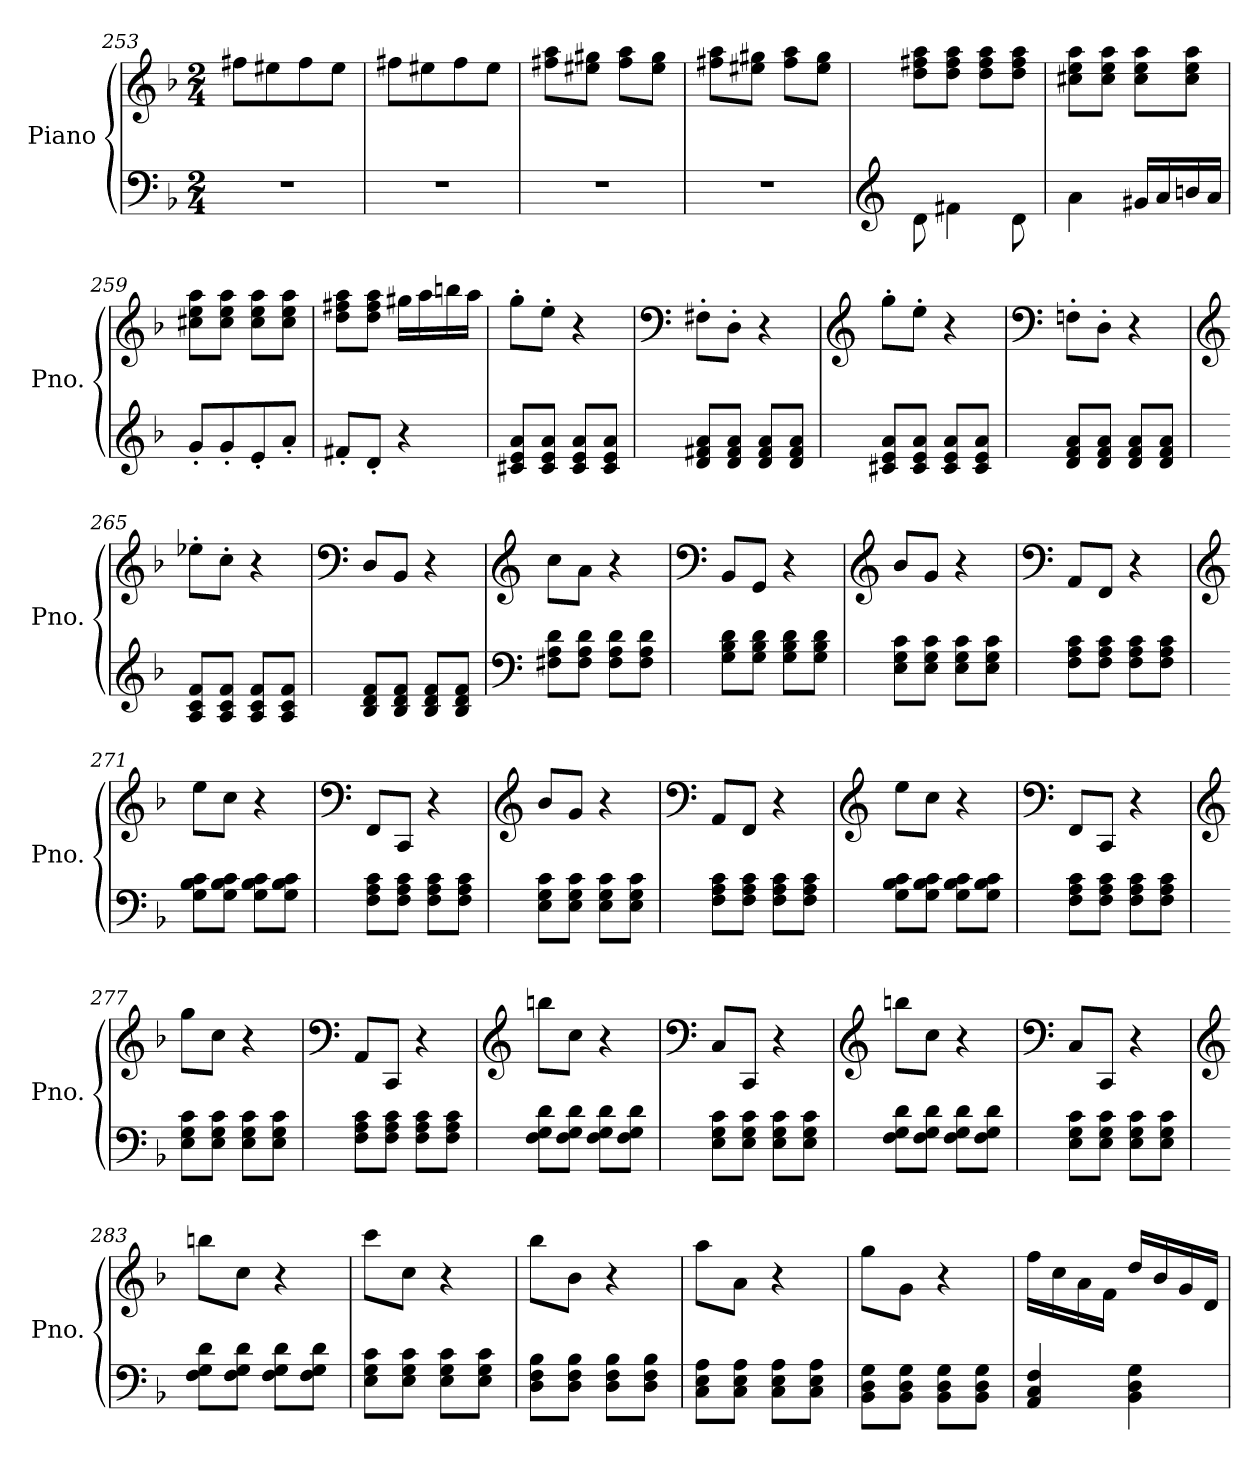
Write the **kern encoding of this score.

**kern	**kern
*part1	*part1
*staff2	*staff1
*I"Piano	*
*I'Pno.	*
*clefF4	*clefG2
*k[b-]	*k[b-]
*M2/4	*M2/4
=253	=253
2r	8ff#X\L
.	8ee#X\
.	8ff#\
.	8ee#\J
=254	=254
2r	8ff#X\L
.	8ee#X\
.	8ff#\
.	8ee#\J
=255	=255
2r	8ff#X\ 8aa\L
.	8ee#X\ 8gg#X\J
.	8ff#\ 8aa\L
.	8ee#\ 8gg#\J
=256	=256
2r	8ff#X\ 8aa\L
.	8ee#X\ 8gg#X\J
.	8ff#\ 8aa\L
.	8ee#\ 8gg#\J
=257	=257
*clefG2	*
8d\	8dd\ 8ff#X\ 8aa\L
4f#X\	8dd\ 8ff#\ 8aa\J
.	8dd\ 8ff#\ 8aa\L
8d\	8dd\ 8ff#\ 8aa\J
!!LO:PB:g=z
=258	=258
4a\	8cc#X\ 8ee\ 8aa\L
.	8cc#\ 8ee\ 8aa\J
16g#X/LL	8cc#\ 8ee\ 8aa\L
16a/	.
16bn/	8cc#\ 8ee\ 8aa\J
16a/JJ	.
=259	=259
8g'/L	8cc#X\ 8ee\ 8aa\L
8g'/	8cc#\ 8ee\ 8aa\J
8e'/	8cc#\ 8ee\ 8aa\L
8a'/J	8cc#\ 8ee\ 8aa\J
=260	=260
8f#X'/L	8dd\ 8ff#X\ 8aa\L
8d'/J	8dd\ 8ff#\ 8aa\J
4r	16gg#X\LL
.	16aa\
.	16bbn\
.	16aa\JJ
=261	=261
8c#X/ 8e/ 8a/L	8gg'\L
8c#/ 8e/ 8a/J	8ee'\J
8c#/ 8e/ 8a/L	4r
8c#/ 8e/ 8a/J	.
=262	=262
*	*clefF4
8d/ 8f#X/ 8a/L	8F#X'\L
8d/ 8f#/ 8a/J	8D'\J
8d/ 8f#/ 8a/L	4r
8d/ 8f#/ 8a/J	.
=263	=263
*	*clefG2
8c#X/ 8e/ 8a/L	8gg'\L
8c#/ 8e/ 8a/J	8ee'\J
8c#/ 8e/ 8a/L	4r
8c#/ 8e/ 8a/J	.
=264	=264
*	*clefF4
8d/ 8f/ 8a/L	8Fn'\L
8d/ 8f/ 8a/J	8D'\J
8d/ 8f/ 8a/L	4r
8d/ 8f/ 8a/J	.
!!LO:LB:g=z
=265	=265
*	*clefG2
8A/ 8c/ 8f/L	8ee-X'\L
8A/ 8c/ 8f/J	8cc'\J
8A/ 8c/ 8f/L	4r
8A/ 8c/ 8f/J	.
=266	=266
*	*clefF4
8B-/ 8d/ 8f/L	8D/L
8B-/ 8d/ 8f/J	8BB-/J
8B-/ 8d/ 8f/L	4r
8B-/ 8d/ 8f/J	.
=267	=267
*clefF4	*clefG2
8F#X\ 8A\ 8d\L	8cc\L
8F#\ 8A\ 8d\J	8a\J
8F#\ 8A\ 8d\L	4r
8F#\ 8A\ 8d\J	.
=268	=268
*	*clefF4
8G\ 8B-\ 8d\L	8BB-/L
8G\ 8B-\ 8d\J	8GG/J
8G\ 8B-\ 8d\L	4r
8G\ 8B-\ 8d\J	.
=269	=269
*	*clefG2
8E\ 8G\ 8c\L	8b-/L
8E\ 8G\ 8c\J	8g/J
8E\ 8G\ 8c\L	4r
8E\ 8G\ 8c\J	.
=270	=270
*	*clefF4
8F\ 8A\ 8c\L	8AA/L
8F\ 8A\ 8c\J	8FF/J
8F\ 8A\ 8c\L	4r
8F\ 8A\ 8c\J	.
=271	=271
*	*clefG2
8G\ 8B-\ 8c\L	8ee\L
8G\ 8B-\ 8c\J	8cc\J
8G\ 8B-\ 8c\L	4r
8G\ 8B-\ 8c\J	.
=272	=272
*	*clefF4
8F\ 8A\ 8c\L	8FF/L
8F\ 8A\ 8c\J	8CC/J
8F\ 8A\ 8c\L	4r
8F\ 8A\ 8c\J	.
!!LO:LB:g=z
=273	=273
*	*clefG2
8E\ 8G\ 8c\L	8b-/L
8E\ 8G\ 8c\J	8g/J
8E\ 8G\ 8c\L	4r
8E\ 8G\ 8c\J	.
=274	=274
*	*clefF4
8F\ 8A\ 8c\L	8AA/L
8F\ 8A\ 8c\J	8FF/J
8F\ 8A\ 8c\L	4r
8F\ 8A\ 8c\J	.
=275	=275
*	*clefG2
8G\ 8B-\ 8c\L	8ee\L
8G\ 8B-\ 8c\J	8cc\J
8G\ 8B-\ 8c\L	4r
8G\ 8B-\ 8c\J	.
=276	=276
*	*clefF4
8F\ 8A\ 8c\L	8FF/L
8F\ 8A\ 8c\J	8CC/J
8F\ 8A\ 8c\L	4r
8F\ 8A\ 8c\J	.
=277	=277
*	*clefG2
8E\ 8G\ 8c\L	8gg\L
8E\ 8G\ 8c\J	8cc\J
8E\ 8G\ 8c\L	4r
8E\ 8G\ 8c\J	.
=278	=278
*	*clefF4
8F\ 8A\ 8c\L	8AA/L
8F\ 8A\ 8c\J	8CC/J
8F\ 8A\ 8c\L	4r
8F\ 8A\ 8c\J	.
=279	=279
*	*clefG2
8F\ 8G\ 8d\L	8bbn\L
8F\ 8G\ 8d\J	8cc\J
8F\ 8G\ 8d\L	4r
8F\ 8G\ 8d\J	.
=280	=280
*	*clefF4
8E\ 8G\ 8c\L	8C/L
8E\ 8G\ 8c\J	8CC/J
8E\ 8G\ 8c\L	4r
8E\ 8G\ 8c\J	.
!!LO:LB:g=z
=281	=281
*	*clefG2
8F\ 8G\ 8d\L	8bbn\L
8F\ 8G\ 8d\J	8cc\J
8F\ 8G\ 8d\L	4r
8F\ 8G\ 8d\J	.
=282	=282
*	*clefF4
8E\ 8G\ 8c\L	8C/L
8E\ 8G\ 8c\J	8CC/J
8E\ 8G\ 8c\L	4r
8E\ 8G\ 8c\J	.
=283	=283
*	*clefG2
8F\ 8G\ 8d\L	8bbn\L
8F\ 8G\ 8d\J	8cc\J
8F\ 8G\ 8d\L	4r
8F\ 8G\ 8d\J	.
=284	=284
8E\ 8G\ 8c\L	8ccc\L
8E\ 8G\ 8c\J	8cc\J
8E\ 8G\ 8c\L	4r
8E\ 8G\ 8c\J	.
=285	=285
8D\ 8F\ 8B-\L	8bb-\L
8D\ 8F\ 8B-\J	8b-\J
8D\ 8F\ 8B-\L	4r
8D\ 8F\ 8B-\J	.
=286	=286
8C\ 8E\ 8A\L	8aa\L
8C\ 8E\ 8A\J	8a\J
8C\ 8E\ 8A\L	4r
8C\ 8E\ 8A\J	.
=287	=287
8BB-\ 8D\ 8G\L	8gg\L
8BB-\ 8D\ 8G\J	8g\J
8BB-\ 8D\ 8G\L	4r
8BB-\ 8D\ 8G\J	.
=288	=288
4AA/ 4C/ 4F/	16ff\LL
.	16cc\
.	16a\
.	16f\JJ
4BB-\ 4D\ 4G\	16dd/LL
.	16b-/
.	16g/
.	16d/JJ
=	=
*-	*-
